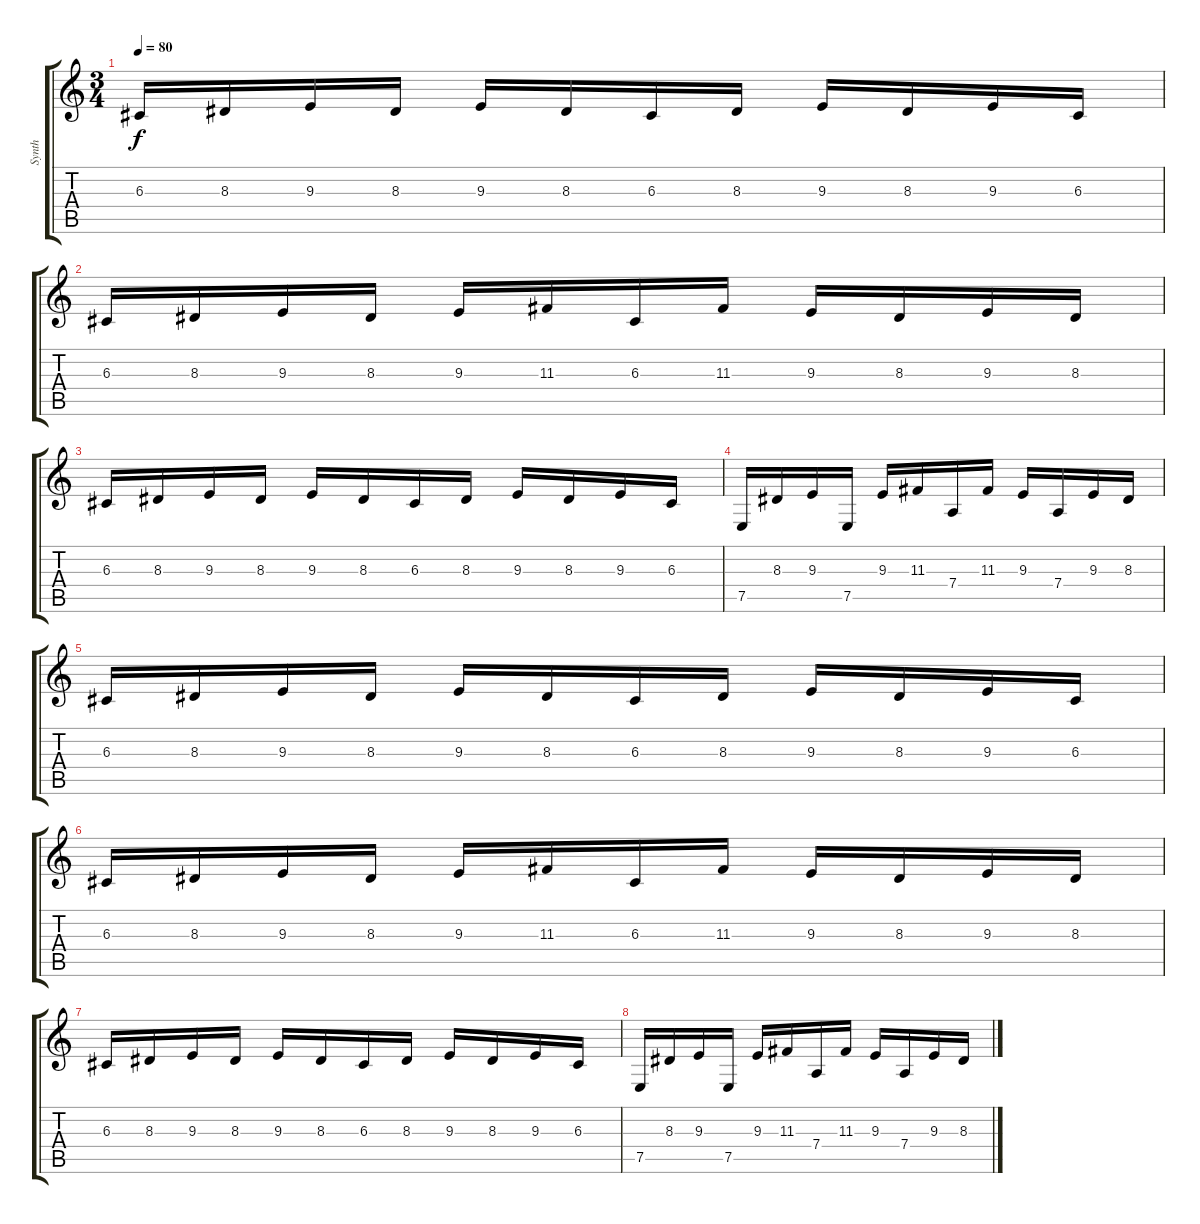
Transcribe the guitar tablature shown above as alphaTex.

\track ("Synth" "Synth") {instrument lead2sawtooth}
\staff {score tabs}
\tuning (E4 B3 G3 D3 A2 E2) {hide}
\ts (3 4)
\tempo 80
\clef g2
\ks c
6.3.16{dy f} 8.3.16 9.3.16 8.3.16 9.3.16 8.3.16 6.3.16 8.3.16 9.3.16 8.3.16 9.3.16 6.3.16 |
6.3.16 8.3.16 9.3.16 8.3.16 9.3.16 11.3.16 6.3.16 11.3.16 9.3.16 8.3.16 9.3.16 8.3.16 |
6.3.16 8.3.16 9.3.16 8.3.16 9.3.16 8.3.16 6.3.16 8.3.16 9.3.16 8.3.16 9.3.16 6.3.16 |
7.5.16 8.3.16 9.3.16 7.5.16 9.3.16 11.3.16 7.4.16 11.3.16 9.3.16 7.4.16 9.3.16 8.3.16 |
6.3.16{instrument lead2sawtooth} 8.3.16 9.3.16 8.3.16 9.3.16 8.3.16 6.3.16 8.3.16 9.3.16 8.3.16 9.3.16 6.3.16 |
6.3.16 8.3.16 9.3.16 8.3.16 9.3.16 11.3.16 6.3.16 11.3.16 9.3.16 8.3.16 9.3.16 8.3.16 |
6.3.16 8.3.16 9.3.16 8.3.16 9.3.16 8.3.16 6.3.16 8.3.16 9.3.16 8.3.16 9.3.16 6.3.16 |
7.5.16 8.3.16 9.3.16 7.5.16 9.3.16 11.3.16 7.4.16 11.3.16 9.3.16 7.4.16 9.3.16 8.3.16
